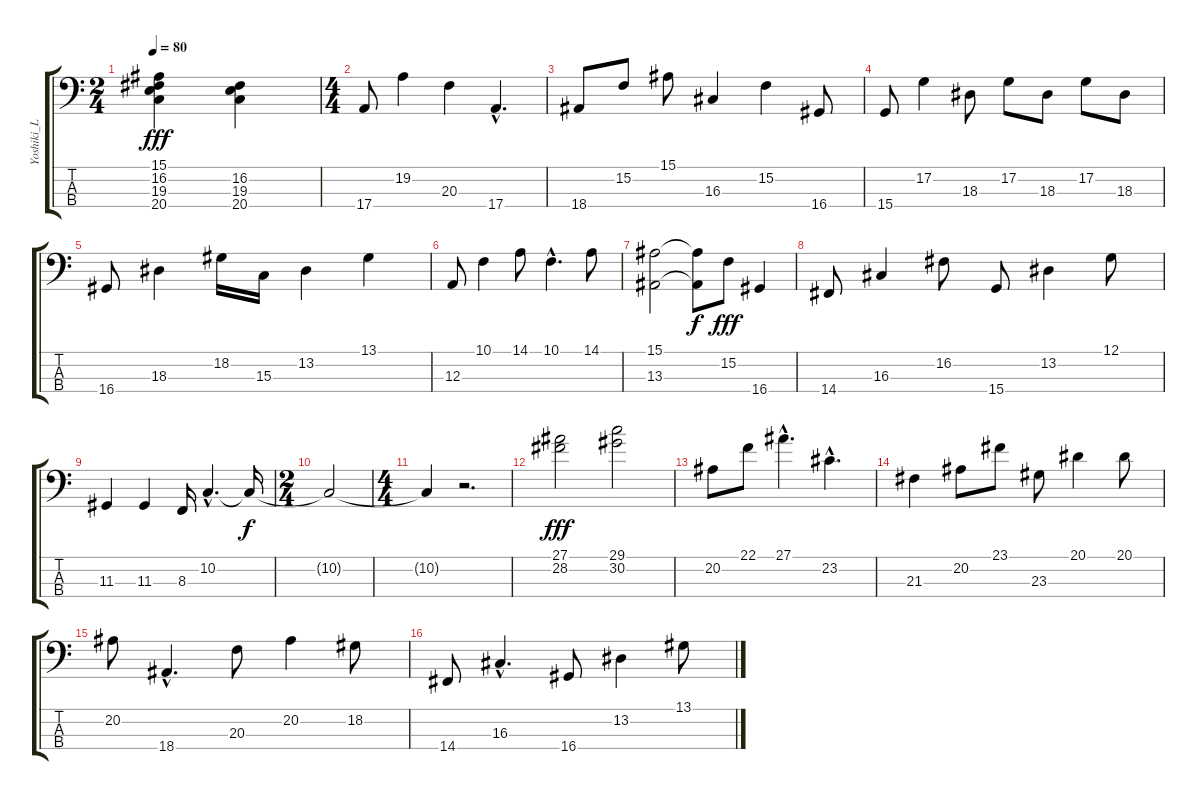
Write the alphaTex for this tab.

\track ("Yoshiki_L" "Yoshiki_L") {instrument acousticgrandpiano}
\staff {score tabs}
\tuning (G2 D2 A1 E1) {hide}
\ts (2 4)
\tempo 80
\clef f4
\ks c
(15.1 16.2 19.3 20.4).4{dy fff} (16.2 19.3 20.4).4 |
\ts (4 4)
17.4.8 19.2.4 20.3.4 17.4{hac}.4{d} |
18.4.8 15.2.8 15.1.8 16.3.4 15.2.4 16.4.8 |
15.4.8 17.2.4 18.3.8 17.2.8 18.3.8 17.2.8 18.3.8 |
16.4.8 18.3.4 18.2.16 15.3.16 13.2.4 13.1.4 |
12.3.8 10.1.4 14.1.8 10.1{hac}.4{d} 14.1.8 |
(15.1 13.3).2 (15.1{t} 13.3{t}).8{dy f} 15.2.8{dy fff} 16.4.4 |
14.4.8 16.3.4 16.2.8 15.4.8 13.2.4 12.1.8 |
11.3.4 11.3.4 8.3.16 10.2{hac}.4{d} 10.2{t}.16{dy f} |
\ts (2 4)
10.2{t}.2 |
\ts (4 4)
10.2{t}.4 r.2{d} |
(27.1 28.2).2{dy fff} (29.1 30.2).2 |
20.2.8 22.1.8 27.1{hac}.4{d} 23.2{hac}.4{d} |
21.3.4 20.2.8 23.1.8 23.3.8 20.1.4 20.1.8 |
20.2.8 18.4{hac}.4{d} 20.3.8 20.2.4 18.2.8 |
14.4.8 16.3{hac}.4{d} 16.4.8 13.2.4 13.1.8
